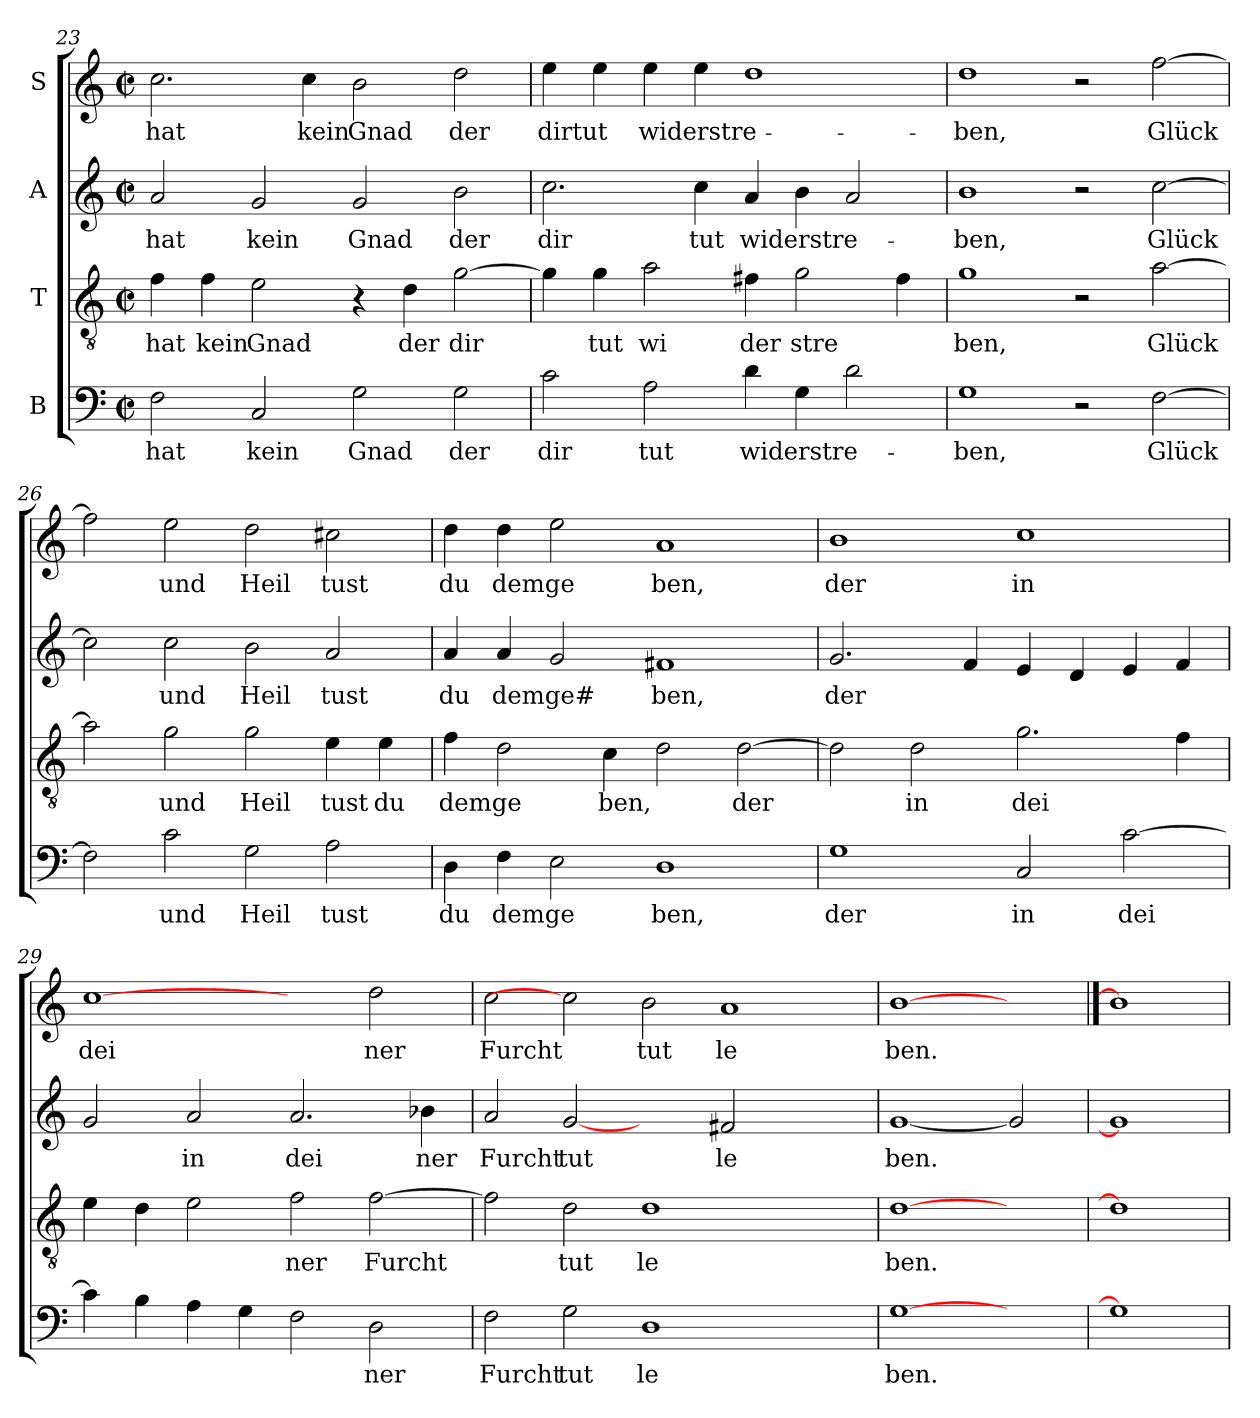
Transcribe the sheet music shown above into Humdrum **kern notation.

**kern	**text	**kern	**text	**kern	**text	**kern	**text
*part4	*part4	*part3	*part3	*part2	*part2	*part1	*part1
*staff4	*staff4	*staff3	*staff3	*staff2	*staff2	*staff1	*staff1
*I"B	*	*I"T	*	*I"A	*	*I"S	*
*clefF4	*	*clefGv2	*	*clefG2	*	*clefG2	*
*M2/2	*	*M2/2	*	*M2/2	*	*M2/2	*
*met(c|)	*	*met(c|)	*	*met(c|)	*	*met(c|)	*
=23	=23	=23	=23	=23	=23	=23	=23
!	!LO:LY:b:cj	!	!LO:LY:b:cj	!	!LO:LY:b:cj	!	!LO:LY:b:cj
2F\	hat	4f\	hat	2a/	hat	2.cc\	hat
!	!	!	!LO:LY:b:cj	!	!	!	!
.	.	4f\	kein	.	.	.	.
!	!LO:LY:b:cj	!	!LO:LY:b:cj	!	!LO:LY:b:cj	!	!
2C/	kein	2e\	Gnad	2g/	kein	.	.
!	!	!	!	!	!	!	!LO:LY:b:cj
.	.	.	.	.	.	4cc\	kein
!	!LO:LY:b:cj	!	!	!	!LO:LY:b:cj	!	!LO:LY:b:cj
2G\	Gnad	4r	.	2g/	Gnad	2b\	Gnad
!	!	!	!LO:LY:b:cj	!	!	!	!
.	.	4d\	der	.	.	.	.
!	!LO:LY:b:cj	!	!LO:LY:b	!	!LO:LY:b:cj	!	!LO:LY:b:cj
2G\	der	[>2g\	dir	2b\	der	2dd\	der
=24	=24	=24	=24	=24	=24	=24	=24
!	!LO:LY:b:cj	!	!	!	!LO:LY:b:cj	!	!LO:LY:b
2c\	dir	4g\]	.	2.cc\	dir	4ee\	dirtut
!	!	!	!LO:LY:b:cj	!	!	!	!
.	.	4g\	tut	.	.	4ee\	.
!	!LO:LY:b:cj	!	!LO:LY:b:cj	!	!	!	!LO:LY:b
2A\	tut	2a\	wi	.	.	4ee\	widerstre-
!	!	!	!	!	!LO:LY:b:cj	!	!
.	.	.	.	4cc\	tut	4ee\	.
!	!LO:LY:b	!	!LO:LY:b:cj	!	!LO:LY:b	!	!
4d\	widerstre-	4f#X\	der	4a/	widerstre-	1dd	.
!	!	!	!LO:LY:b	!	!	!	!
4G\	.	2g\	stre	4b\	.	.	.
2d\	.	.	.	2a/	.	.	.
.	.	4f#\	.	.	.	.	.
=25	=25	=25	=25	=25	=25	=25	=25
!	!LO:LY:b:cj	!	!LO:LY:b:cj	!	!LO:LY:b:cj	!	!LO:LY:b:cj
1G	-ben,	1g	ben,	1b	-ben,	1dd	-ben,
2r	.	2r	.	2r	.	2r	.
!	!LO:LY:b	!	!LO:LY:b	!	!LO:LY:b	!	!LO:LY:b
[>2F\	Glück	[>2a\	Glück	[>2cc\	Glück	[>2ff\	Glück
=26	=26	=26	=26	=26	=26	=26	=26
2F\]	.	2a\]	.	2cc\]	.	2ff\]	.
!	!LO:LY:b:cj	!	!LO:LY:b:cj	!	!LO:LY:b:cj	!	!LO:LY:b:cj
2c\	und	2g\	und	2cc\	und	2ee\	und
!	!LO:LY:b:cj	!	!LO:LY:b:cj	!	!LO:LY:b:cj	!	!LO:LY:b:cj
2G\	Heil	2g\	Heil	2b\	Heil	2dd\	Heil
!	!LO:LY:b:cj	!	!LO:LY:b:cj	!	!LO:LY:b:cj	!	!LO:LY:b:cj
2A\	tust	4e\	tust	2a/	tust	2cc#X\	tust
!	!	!	!LO:LY:b:cj	!	!	!	!
.	.	4e\	du	.	.	.	.
!!LO:LB:g=z
=27	=27	=27	=27	=27	=27	=27	=27
!	!LO:LY:b:cj	!	!LO:LY:b:cj	!	!LO:LY:b:cj	!	!LO:LY:b:cj
4D\	du	4f\	dem	4a/	du	4dd\	du
!	!LO:LY:b:cj	!	!LO:LY:b:cj	!	!LO:LY:b:cj	!	!LO:LY:b:cj
4F\	dem	2d\	ge	4a/	dem	4dd\	dem
!	!LO:LY:b:cj	!	!	!	!LO:LY:b:cj	!	!LO:LY:b:cj
2E\	ge	.	.	2g/	ge#	2ee\	ge
!	!	!	!LO:LY:b	!	!	!	!
.	.	4c\	ben,	.	.	.	.
!	!LO:LY:b:cj	!	!	!	!LO:LY:b:cj	!	!LO:LY:b:cj
1D	ben,	2d\	.	1f#X	ben,	1a	ben,
!	!	!	!LO:LY:b	!	!	!	!
.	.	[>2d\	der	.	.	.	.
=28	=28	=28	=28	=28	=28	=28	=28
!	!LO:LY:b:cj	!	!	!	!LO:LY:b	!	!LO:LY:b:cj
1G	der	2d\]	.	2.g/	der	1b	der
!	!	!	!LO:LY:b:cj	!	!	!	!
.	.	2d\	in	.	.	.	.
.	.	.	.	4f/	.	.	.
!	!LO:LY:b:cj	!	!LO:LY:b	!	!	!	!LO:LY:b:cj
2C/	in	2.g\	dei	4e/	.	1cc	in
.	.	.	.	4d/	.	.	.
!	!LO:LY:b	!	!	!	!	!	!
[>2c\	dei	.	.	4e/	.	.	.
.	.	4f\	.	4f/	.	.	.
=29	=29	=29	=29	=29	=29	=29	=29
!	!	!	!	!	!	!	!LO:LY:b:cj
4c\]	.	4e\	.	2g/	.	[1cc	dei
4B\	.	4d\	.	.	.	.	.
!	!	!	!	!	!LO:LY:b:cj	!	!
4A\	.	2e\	.	2a/	in	.	.
4G\	.	.	.	.	.	.	.
!	!	!	!LO:LY:b:cj	!	!LO:LY:b:cj	!	!
2F\	.	2f\	ner	2.a/	dei	2ryy	.
!	!LO:LY:b:cj	!	!LO:LY:b	!	!	!	!LO:LY:b:cj
2D\	ner	[>2f\	Furcht	.	.	2dd\	ner
!	!	!	!	!	!LO:LY:b:cj	!	!
.	.	.	.	4b-X\	ner	.	.
=30	=30	=30	=30	=30	=30	=30	=30
!	!LO:LY:b:cj	!	!	!	!LO:LY:b:cj	!	!LO:LY:b:cj
2F\	Furcht	2f\]	.	2a/	Furcht	2cc\	Furcht
!	!LO:LY:b:cj	!	!LO:LY:b:cj	!	!LO:LY:b:cj	!	!
2G\	tut	2d\	tut	[2g	tut	2cc]	.
!	!LO:LY:b:cj	!	!LO:LY:b:cj	!	!	!	!LO:LY:b:cj
1D	le	1d	le	2ryy	.	2b\	tut
!	!	!	!	!	!LO:LY:b:cj	!	!LO:LY:b:cj
.	.	.	.	2f#/	le	1a	le
2ryy	.	2ryy	.	2ryy	.	.	.
=31	=31	=31	=31	=31	=31	=31	=31
!	!LO:LY:b:cj	!	!LO:LY:b:cj	!	!LO:LY:b:cj	!	!LO:LY:b:cj
[1G	ben.	[1d	ben.	[1g	ben.	[1b	ben.
2ryy	.	2ryy	.	2g]	.	2ryy	.
=32	==32	=32	==32	=32	==32	==32	==32
1G]	.	1d]	.	1g]	.	1b]	.
=	=	=	=	=	=	=	=
*-	*-	*-	*-	*-	*-	*-	*-
